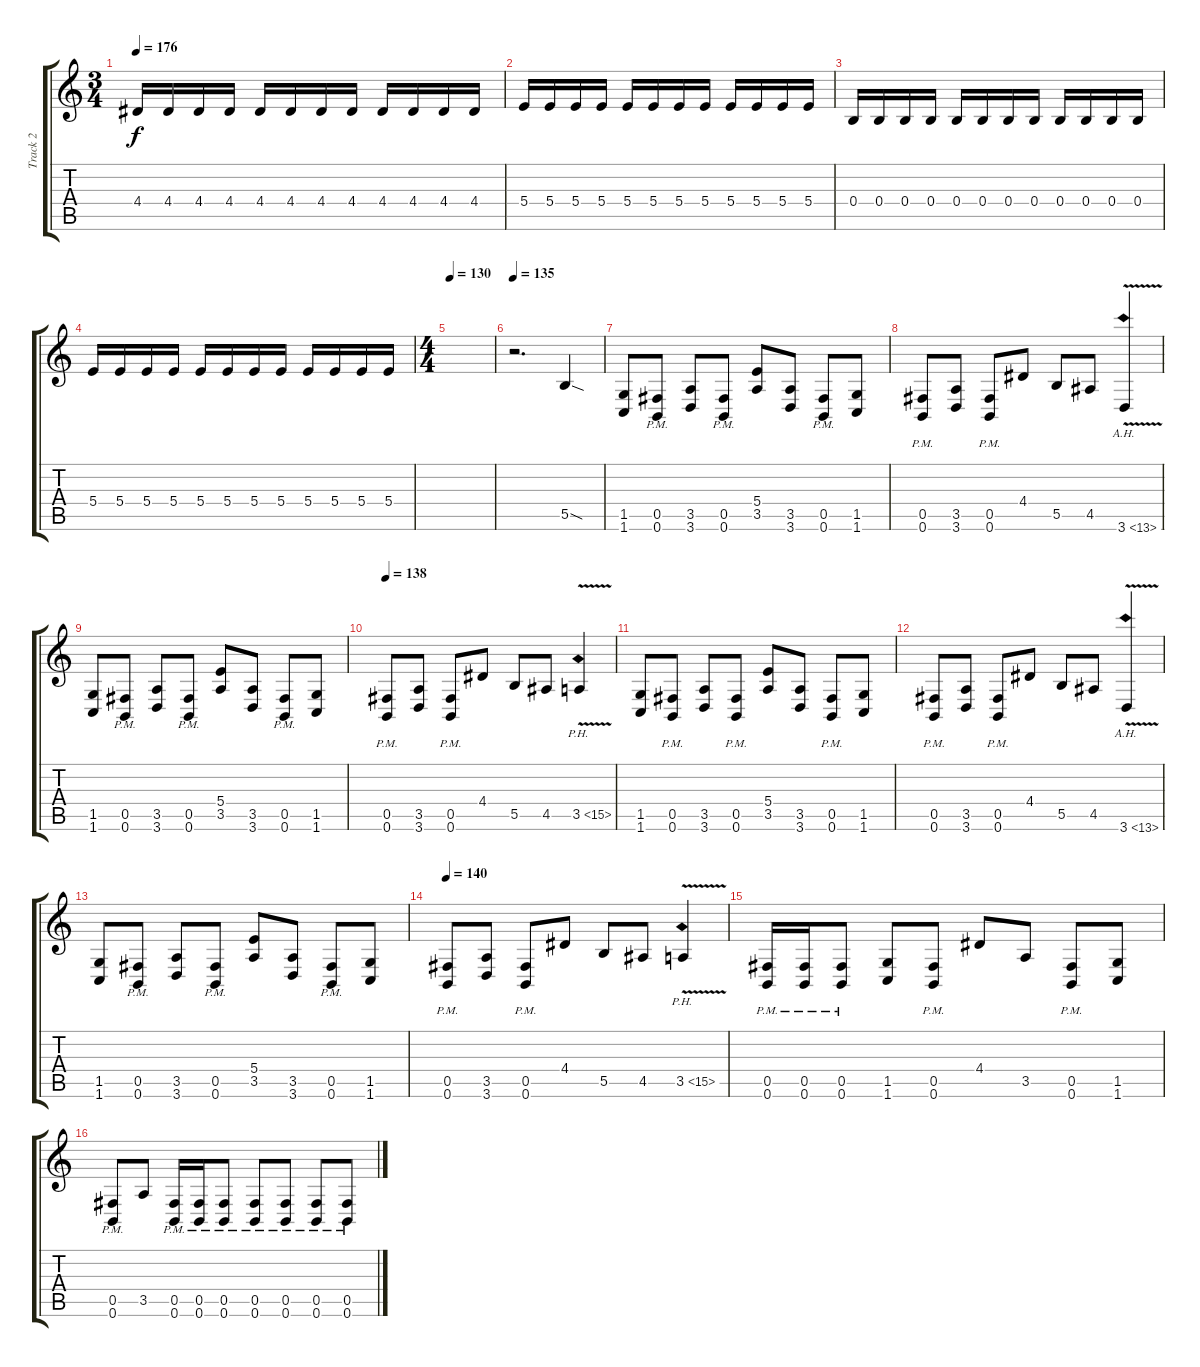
\track ("Track 2" "Track 2") {instrument distortionguitar}
\staff {score tabs}
\tuning (Db4 Ab3 E3 B2 Gb2 B1) {hide}
\ts (3 4)
\tempo 176
\clef g2
\ks c
4.4.16{dy f} 4.4.16 4.4.16 4.4.16 4.4.16 4.4.16 4.4.16 4.4.16 4.4.16 4.4.16 4.4.16 4.4.16 |
5.4.16 5.4.16 5.4.16 5.4.16 5.4.16 5.4.16 5.4.16 5.4.16 5.4.16 5.4.16 5.4.16 5.4.16 |
0.4.16 0.4.16 0.4.16 0.4.16 0.4.16 0.4.16 0.4.16 0.4.16 0.4.16 0.4.16 0.4.16 0.4.16 |
5.4.16 5.4.16 5.4.16 5.4.16 5.4.16 5.4.16 5.4.16 5.4.16 5.4.16 5.4.16 5.4.16 5.4.16 |
\ts (4 4)
\tempo 130
|
\tempo 135
r.2{d} 5.5{sod}.4 |
(1.5 1.6).8 (0.5{pm} 0.6{pm}).8 (3.5 3.6).8 (0.5{pm} 0.6{pm}).8 (5.4 3.5).8 (3.5 3.6).8 (0.5{pm} 0.6{pm}).8 (1.5 1.6).8 |
(0.5{pm} 0.6{pm}).8 (3.5 3.6).8 (0.5{pm} 0.6{pm}).8 4.4.8 5.5.8 4.5.8 3.6{ah 10 v}.4 |
(1.5 1.6).8 (0.5{pm} 0.6{pm}).8 (3.5 3.6).8 (0.5{pm} 0.6{pm}).8 (5.4 3.5).8 (3.5 3.6).8 (0.5{pm} 0.6{pm}).8 (1.5 1.6).8 |
\tempo 138
(0.5{pm} 0.6{pm}).8 (3.5 3.6).8 (0.5{pm} 0.6{pm}).8 4.4.8 5.5.8 4.5.8 3.5{ph 12 v}.4 |
(1.5 1.6).8 (0.5{pm} 0.6{pm}).8 (3.5 3.6).8 (0.5{pm} 0.6{pm}).8 (5.4 3.5).8 (3.5 3.6).8 (0.5{pm} 0.6{pm}).8 (1.5 1.6).8 |
(0.5{pm} 0.6{pm}).8 (3.5 3.6).8 (0.5{pm} 0.6{pm}).8 4.4.8 5.5.8 4.5.8 3.6{ah 10 v}.4 |
(1.5 1.6).8 (0.5{pm} 0.6{pm}).8 (3.5 3.6).8 (0.5{pm} 0.6{pm}).8 (5.4 3.5).8 (3.5 3.6).8 (0.5{pm} 0.6{pm}).8 (1.5 1.6).8 |
\tempo 140
(0.5{pm} 0.6{pm}).8 (3.5 3.6).8 (0.5{pm} 0.6{pm}).8 4.4.8 5.5.8 4.5.8 3.5{ph 12 v}.4 |
(0.5{pm} 0.6{pm}).16 (0.5{pm} 0.6{pm}).16 (0.5{pm} 0.6{pm}).8 (1.5 1.6).8 (0.5{pm} 0.6{pm}).8 4.4.8 3.5.8 (0.5{pm} 0.6{pm}).8 (1.5 1.6).8 |
(0.5{pm} 0.6{pm}).8 3.5.8 (0.5{pm} 0.6{pm}).16 (0.5{pm} 0.6{pm}).16 (0.5{pm} 0.6{pm}).8 (0.5{pm} 0.6{pm}).8 (0.5{pm} 0.6{pm}).8 (0.5{pm} 0.6{pm}).8 (0.5{pm} 0.6{pm}).8
